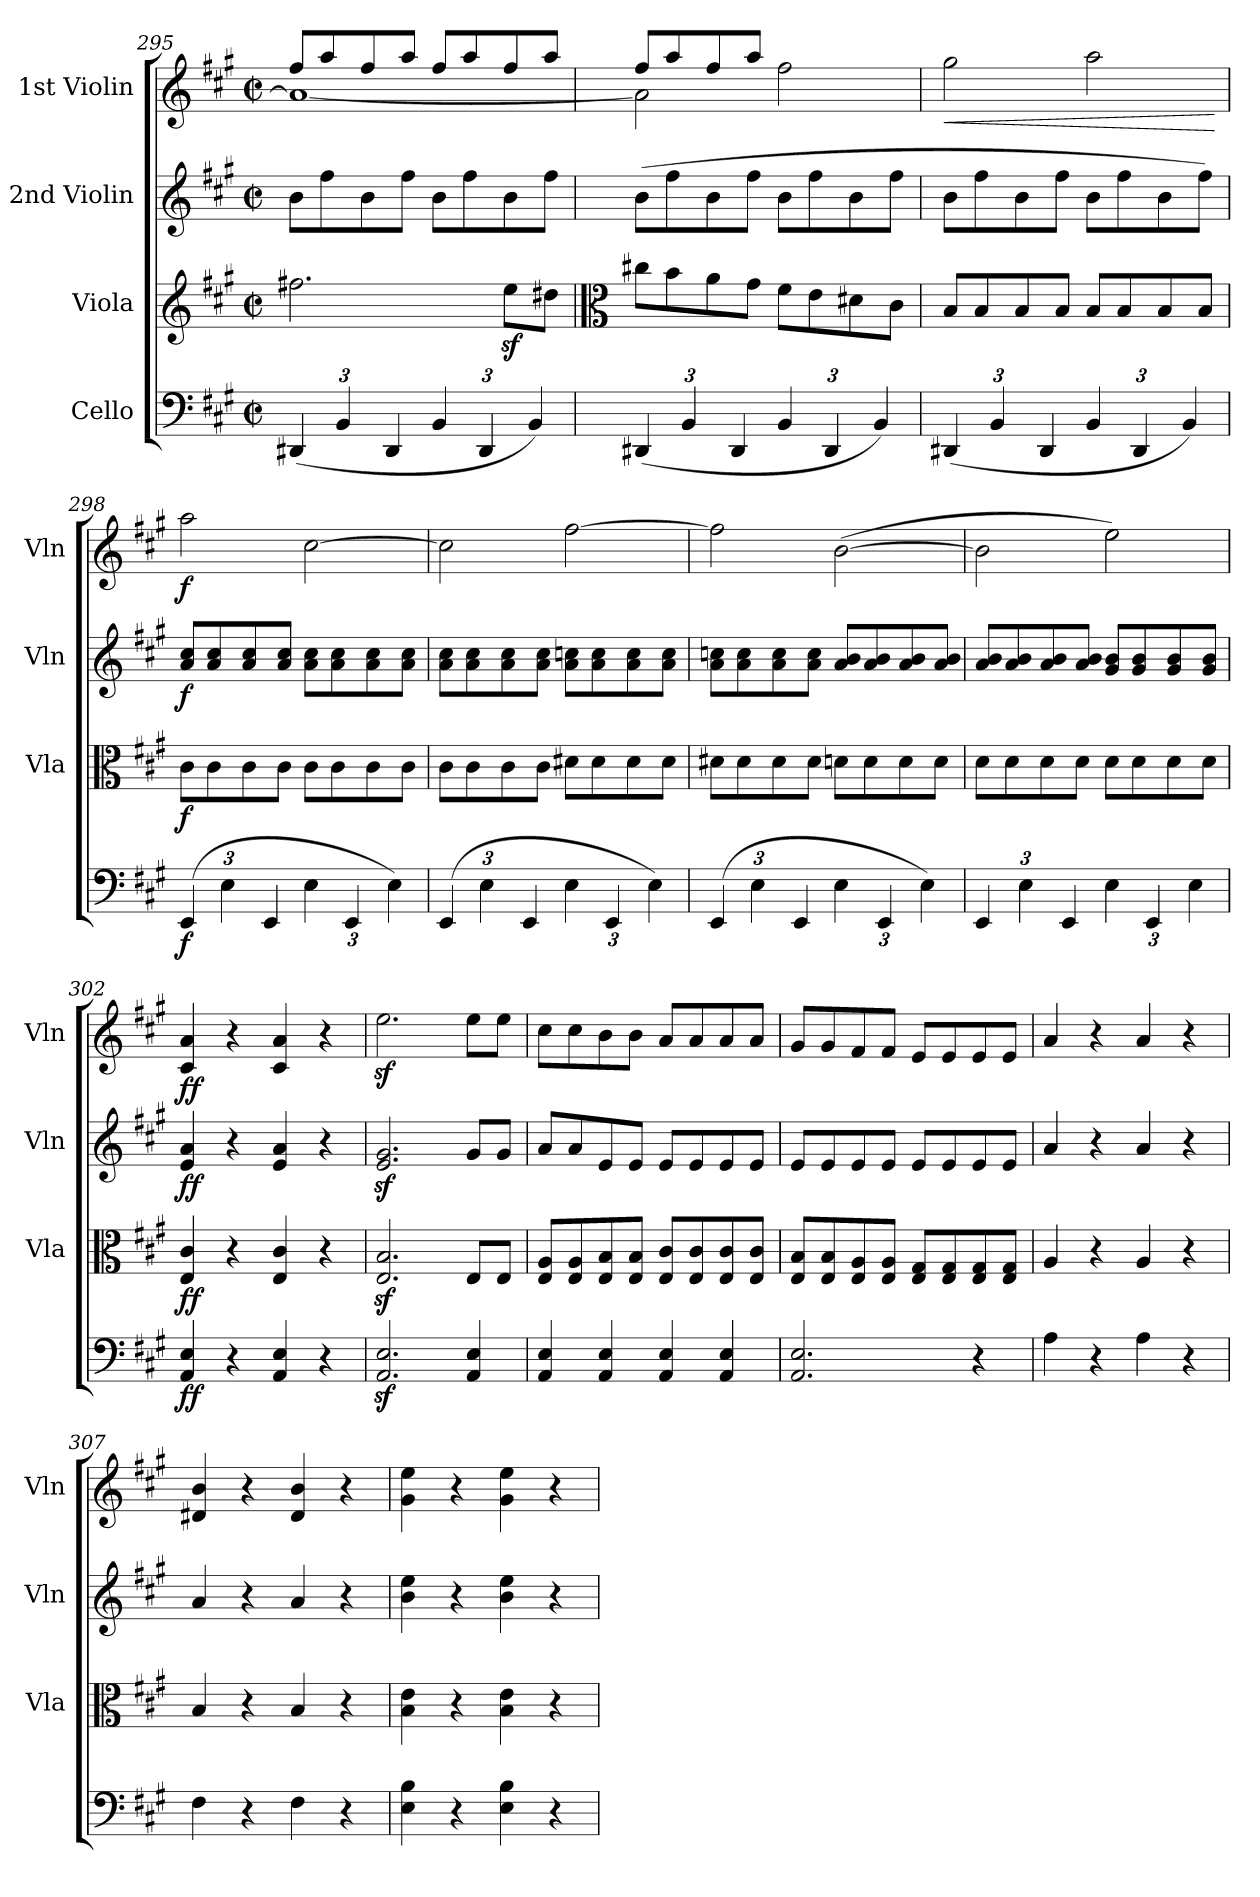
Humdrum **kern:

**kern	**dynam	**kern	**dynam	**kern	**dynam	**kern	**dynam
*part4	*part4	*part3	*part3	*part2	*part2	*part1	*part1
*staff4	*staff4	*staff3	*staff3	*staff2	*staff2	*staff1	*staff1
*I"Cello	*	*I"Viola	*	*I"2nd Violin	*	*I"1st Violin	*
*	*	*I'Vla	*	*I'Vln	*	*I'Vln	*
*clefF4	*	*clefG2	*	*clefG2	*	*clefG2	*
*k[f#c#g#]	*	*k[f#c#g#]	*	*k[f#c#g#]	*	*k[f#c#g#]	*
*A:	*	*A:	*	*A:	*	*A:	*
*M2/2	*	*M2/2	*	*M2/2	*	*M2/2	*
*met(c|)	*	*met(c|)	*	*met(c|)	*	*met(c|)	*
*Xbrackettup	*	*	*	*	*	*	*
=295	=295	=295	=295	=295	=295	=295	=295
*	*	*	*	*	*	*^	*
(6DD#X/	.	2.ff#X\	.	8b\L	.	8ff#/L	1a_	.
.	.	.	.	8ff#\	.	8aa/	.	.
6BB/	.	.	.	.	.	.	.	.
.	.	.	.	8b\	.	8ff#/	.	.
6DD#/	.	.	.	.	.	.	.	.
.	.	.	.	8ff#\J	.	8aa/J	.	.
6BB/	.	.	.	8b\L	.	8ff#/L	.	.
.	.	.	.	8ff#\	.	8aa/	.	.
6DD#/	.	.	.	.	.	.	.	.
.	.	8eez<\L	.	8b\	.	8ff#/	.	.
6BB/)	.	.	.	.	.	.	.	.
.	.	8dd#X\J	.	8ff#\J	.	8aa/J	.	.
=296	=296	=296	=296	=296	=296	=296	=296	=296
*	*	*clefC3	*	*	*	*	*	*
(6DD#X/	.	8cc#X\L	.	(8b\L	.	8ff#/L	2a\]	.
.	.	8b\	.	8ff#\	.	8aa/	.	.
6BB/	.	.	.	.	.	.	.	.
.	.	8a\	.	8b\	.	8ff#/	.	.
6DD#/	.	.	.	.	.	.	.	.
.	.	8g#\J	.	8ff#\J	.	8aa/J	.	.
6BB/	.	8f#\L	.	8b\L	.	2ff#\	2ryy	.
.	.	8e\	.	8ff#\	.	.	.	.
6DD#/	.	.	.	.	.	.	.	.
.	.	8d#X\	.	8b\	.	.	.	.
6BB/)	.	.	.	.	.	.	.	.
.	.	8c#\J	.	8ff#\J	.	.	.	.
*	*	*	*	*	*	*v	*v	*
=297	=297	=297	=297	=297	=297	=297	=297
!	!	!	!	!	!	!	!LO:HP:b
(6DD#X/	.	8B/L	.	8b\L	.	2gg#\	<
.	.	8B/	.	8ff#\	.	.	.
6BB/	.	.	.	.	.	.	.
.	.	8B/	.	8b\	.	.	.
6DD#/	.	.	.	.	.	.	.
.	.	8B/J	.	8ff#\J	.	.	.
6BB/	.	8B/L	.	8b\L	.	2aa\	.
.	.	8B/	.	8ff#\	.	.	.
6DD#/	.	.	.	.	.	.	.
.	.	8B/	.	8b\	.	.	.
6BB/)	.	.	.	.	.	.	.
.	.	8B/J	.	8ff#\J)	.	.	.
.	.	.	.	.	.	.	[
=298	=298	=298	=298	=298	=298	=298	=298
!	!LO:DY:b	!	!LO:DY:b	!	!LO:DY:b	!	!LO:DY:b
(6EE/	f	8c#\L	f	8a/ 8cc#/L	f	2aa\	f
.	.	8c#\	.	8a/ 8cc#/	.	.	.
6E\	.	.	.	.	.	.	.
.	.	8c#\	.	8a/ 8cc#/	.	.	.
6EE/	.	.	.	.	.	.	.
.	.	8c#\J	.	8a/ 8cc#/J	.	.	.
6E\	.	8c#\L	.	8a\ 8cc#\L	.	[2cc#\	.
.	.	8c#\	.	8a\ 8cc#\	.	.	.
6EE/	.	.	.	.	.	.	.
.	.	8c#\	.	8a\ 8cc#\	.	.	.
6E\)	.	.	.	.	.	.	.
.	.	8c#\J	.	8a/ 8cc#/J	.	.	.
=299	=299	=299	=299	=299	=299	=299	=299
(6EE/	.	8c#\L	.	8a\ 8cc#\L	.	2cc#\]	.
.	.	8c#\	.	8a\ 8cc#\	.	.	.
6E\	.	.	.	.	.	.	.
.	.	8c#\	.	8a\ 8cc#\	.	.	.
6EE/	.	.	.	.	.	.	.
.	.	8c#\J	.	8a\ 8cc#\J	.	.	.
6E\	.	8d#X\L	.	8a\ 8ccn\L	.	[2ff#\	.
.	.	8d#\	.	8a\ 8cc\	.	.	.
6EE/	.	.	.	.	.	.	.
.	.	8d#\	.	8a\ 8cc\	.	.	.
6E\)	.	.	.	.	.	.	.
.	.	8d#\J	.	8a\ 8cc\J	.	.	.
=300	=300	=300	=300	=300	=300	=300	=300
(6EE/	.	8d#X\L	.	8a\ 8ccn\L	.	2ff#\]	.
.	.	8d#\	.	8a\ 8cc\	.	.	.
6E\	.	.	.	.	.	.	.
.	.	8d#\	.	8a\ 8cc\	.	.	.
6EE/	.	.	.	.	.	.	.
.	.	8d#\J	.	8a\ 8cc\J	.	.	.
6E\	.	8dn\L	.	8a/ 8b/L	.	([2b\	.
.	.	8d\	.	8a/ 8b/	.	.	.
6EE/	.	.	.	.	.	.	.
.	.	8d\	.	8a/ 8b/	.	.	.
6E\)	.	.	.	.	.	.	.
.	.	8d\J	.	8a/ 8b/J	.	.	.
!!LO:LB:g=z
=301	=301	=301	=301	=301	=301	=301	=301
6EE/	.	8d\L	.	8a/ 8b/L	.	2b\]	.
.	.	8d\	.	8a/ 8b/	.	.	.
6E\	.	.	.	.	.	.	.
.	.	8d\	.	8a/ 8b/	.	.	.
6EE/	.	.	.	.	.	.	.
.	.	8d\J	.	8a/ 8b/J	.	.	.
6E\	.	8d\L	.	8g#/ 8b/L	.	2ee\)	.
.	.	8d\	.	8g#/ 8b/	.	.	.
6EE/	.	.	.	.	.	.	.
.	.	8d\	.	8g#/ 8b/	.	.	.
6E\	.	.	.	.	.	.	.
.	.	8d\J	.	8g#/ 8b/J	.	.	.
=302	=302	=302	=302	=302	=302	=302	=302
!	!LO:DY:b	!	!LO:DY:b	!	!LO:DY:b	!	!LO:DY:b
4AA/ 4E/	ff	4E/ 4c#/	ff	4e/ 4a/	ff	4c#/ 4a/	ff
4r	.	4r	.	4r	.	4r	.
4AA/ 4E/	.	4E/ 4c#/	.	4e/ 4a/	.	4c#/ 4a/	.
4r	.	4r	.	4r	.	4r	.
=303	=303	=303	=303	=303	=303	=303	=303
2.AAz</ 2.Ez</	.	2.Ez</ 2.Bz</	.	2.ez</ 2.g#z</	.	2.eez<\	.
4AA/ 4E/	.	8E/L	.	8g#/L	.	8ee\L	.
.	.	8E/J	.	8g#/J	.	8ee\J	.
=304	=304	=304	=304	=304	=304	=304	=304
4AA/ 4E/	.	8E/ 8A/L	.	8a/L	.	8cc#\L	.
.	.	8E/ 8A/	.	8a/	.	8cc#\	.
4AA/ 4E/	.	8E/ 8B/	.	8e/	.	8b\	.
.	.	8E/ 8B/J	.	8e/J	.	8b\J	.
4AA/ 4E/	.	8E/ 8c#/L	.	8e/L	.	8a/L	.
.	.	8E/ 8c#/	.	8e/	.	8a/	.
4AA/ 4E/	.	8E/ 8c#/	.	8e/	.	8a/	.
.	.	8E/ 8c#/J	.	8e/J	.	8a/J	.
=305	=305	=305	=305	=305	=305	=305	=305
2.AA/ 2.E/	.	8E/ 8B/L	.	8e/L	.	8g#/L	.
.	.	8E/ 8B/	.	8e/	.	8g#/	.
.	.	8E/ 8A/	.	8e/	.	8f#/	.
.	.	8E/ 8A/J	.	8e/J	.	8f#/J	.
.	.	8E/ 8G#/L	.	8e/L	.	8e/L	.
.	.	8E/ 8G#/	.	8e/	.	8e/	.
4r	.	8E/ 8G#/	.	8e/	.	8e/	.
.	.	8E/ 8G#/J	.	8e/J	.	8e/J	.
=306	=306	=306	=306	=306	=306	=306	=306
4A\	.	4A/	.	4a/	.	4a/	.
4r	.	4r	.	4r	.	4r	.
4A\	.	4A/	.	4a/	.	4a/	.
4r	.	4r	.	4r	.	4r	.
=307	=307	=307	=307	=307	=307	=307	=307
4F#\	.	4B/	.	4a/	.	4d#X/ 4b/	.
4r	.	4r	.	4r	.	4r	.
4F#\	.	4B/	.	4a/	.	4d#/ 4b/	.
4r	.	4r	.	4r	.	4r	.
=308	=308	=308	=308	=308	=308	=308	=308
4E\ 4B\	.	4B\ 4e\	.	4b\ 4ee\	.	4g#\ 4ee\	.
4r	.	4r	.	4r	.	4r	.
4E\ 4B\	.	4B\ 4e\	.	4b\ 4ee\	.	4g#\ 4ee\	.
4r	.	4r	.	4r	.	4r	.
=	=	=	=	=	=	=	=
*-	*-	*-	*-	*-	*-	*-	*-
